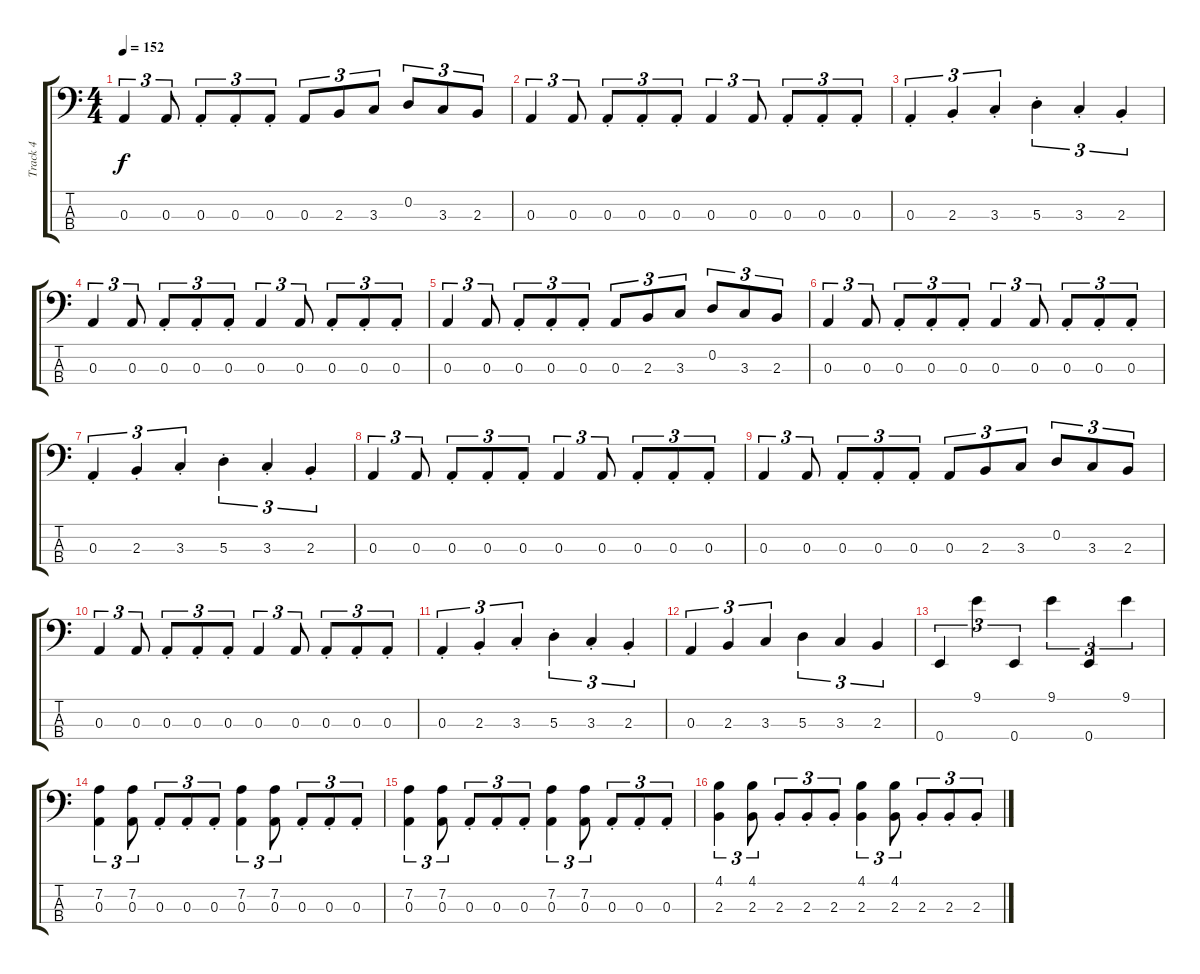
\track ("Track 4" "Track 4") {instrument electricbassfinger}
\staff {score tabs}
\tuning (G2 D2 A1 E1) {hide}
\ts (4 4)
\tempo 152
\clef f4
\ks c
0.3.4{tu (3 2) dy f} 0.3.8{tu (3 2)} 0.3{st}.8{tu (3 2)} 0.3{st}.8{tu (3 2)} 0.3{st}.8{tu (3 2)} 0.3.8{tu (3 2)} 2.3.8{tu (3 2)} 3.3.8{tu (3 2)} 0.2.8{tu (3 2)} 3.3.8{tu (3 2)} 2.3.8{tu (3 2)} |
0.3.4{tu (3 2)} 0.3.8{tu (3 2)} 0.3{st}.8{tu (3 2)} 0.3{st}.8{tu (3 2)} 0.3{st}.8{tu (3 2)} 0.3.4{tu (3 2)} 0.3.8{tu (3 2)} 0.3{st}.8{tu (3 2)} 0.3{st}.8{tu (3 2)} 0.3{st}.8{tu (3 2)} |
0.3{st}.4{tu (3 2)} 2.3{st}.4{tu (3 2)} 3.3{st}.4{tu (3 2)} 5.3{st}.4{tu (3 2)} 3.3{st}.4{tu (3 2)} 2.3{st}.4{tu (3 2)} |
0.3.4{tu (3 2)} 0.3.8{tu (3 2)} 0.3{st}.8{tu (3 2)} 0.3{st}.8{tu (3 2)} 0.3{st}.8{tu (3 2)} 0.3.4{tu (3 2)} 0.3.8{tu (3 2)} 0.3{st}.8{tu (3 2)} 0.3{st}.8{tu (3 2)} 0.3{st}.8{tu (3 2)} |
0.3.4{tu (3 2)} 0.3.8{tu (3 2)} 0.3{st}.8{tu (3 2)} 0.3{st}.8{tu (3 2)} 0.3{st}.8{tu (3 2)} 0.3.8{tu (3 2)} 2.3.8{tu (3 2)} 3.3.8{tu (3 2)} 0.2.8{tu (3 2)} 3.3.8{tu (3 2)} 2.3.8{tu (3 2)} |
0.3.4{tu (3 2)} 0.3.8{tu (3 2)} 0.3{st}.8{tu (3 2)} 0.3{st}.8{tu (3 2)} 0.3{st}.8{tu (3 2)} 0.3.4{tu (3 2)} 0.3.8{tu (3 2)} 0.3{st}.8{tu (3 2)} 0.3{st}.8{tu (3 2)} 0.3{st}.8{tu (3 2)} |
0.3{st}.4{tu (3 2)} 2.3{st}.4{tu (3 2)} 3.3{st}.4{tu (3 2)} 5.3{st}.4{tu (3 2)} 3.3{st}.4{tu (3 2)} 2.3{st}.4{tu (3 2)} |
0.3.4{tu (3 2)} 0.3.8{tu (3 2)} 0.3{st}.8{tu (3 2)} 0.3{st}.8{tu (3 2)} 0.3{st}.8{tu (3 2)} 0.3.4{tu (3 2)} 0.3.8{tu (3 2)} 0.3{st}.8{tu (3 2)} 0.3{st}.8{tu (3 2)} 0.3{st}.8{tu (3 2)} |
0.3.4{tu (3 2)} 0.3.8{tu (3 2)} 0.3{st}.8{tu (3 2)} 0.3{st}.8{tu (3 2)} 0.3{st}.8{tu (3 2)} 0.3.8{tu (3 2)} 2.3.8{tu (3 2)} 3.3.8{tu (3 2)} 0.2.8{tu (3 2)} 3.3.8{tu (3 2)} 2.3.8{tu (3 2)} |
0.3.4{tu (3 2)} 0.3.8{tu (3 2)} 0.3{st}.8{tu (3 2)} 0.3{st}.8{tu (3 2)} 0.3{st}.8{tu (3 2)} 0.3.4{tu (3 2)} 0.3.8{tu (3 2)} 0.3{st}.8{tu (3 2)} 0.3{st}.8{tu (3 2)} 0.3{st}.8{tu (3 2)} |
0.3{st}.4{tu (3 2)} 2.3{st}.4{tu (3 2)} 3.3{st}.4{tu (3 2)} 5.3{st}.4{tu (3 2)} 3.3{st}.4{tu (3 2)} 2.3{st}.4{tu (3 2)} |
0.3.4{tu (3 2)} 2.3.4{tu (3 2)} 3.3.4{tu (3 2)} 5.3.4{tu (3 2)} 3.3.4{tu (3 2)} 2.3.4{tu (3 2)} |
0.4.4{tu (3 2) instrument slapbass1} 9.1.4{tu (3 2)} 0.4.4{tu (3 2)} 9.1.4{tu (3 2)} 0.4.4{tu (3 2)} 9.1.4{tu (3 2)} |
(7.2 0.3).4{tu (3 2) instrument electricbassfinger} (7.2 0.3).8{tu (3 2)} 0.3{st}.8{tu (3 2)} 0.3{st}.8{tu (3 2)} 0.3{st}.8{tu (3 2)} (7.2 0.3).4{tu (3 2)} (7.2 0.3).8{tu (3 2)} 0.3{st}.8{tu (3 2)} 0.3{st}.8{tu (3 2)} 0.3{st}.8{tu (3 2)} |
(7.2 0.3).4{tu (3 2)} (7.2 0.3).8{tu (3 2)} 0.3{st}.8{tu (3 2)} 0.3{st}.8{tu (3 2)} 0.3{st}.8{tu (3 2)} (7.2 0.3).4{tu (3 2)} (7.2 0.3).8{tu (3 2)} 0.3{st}.8{tu (3 2)} 0.3{st}.8{tu (3 2)} 0.3{st}.8{tu (3 2)} |
(4.1 2.3).4{tu (3 2)} (4.1 2.3).8{tu (3 2)} 2.3{st}.8{tu (3 2)} 2.3{st}.8{tu (3 2)} 2.3{st}.8{tu (3 2)} (4.1 2.3).4{tu (3 2)} (4.1 2.3).8{tu (3 2)} 2.3{st}.8{tu (3 2)} 2.3{st}.8{tu (3 2)} 2.3{st}.8{tu (3 2)}
